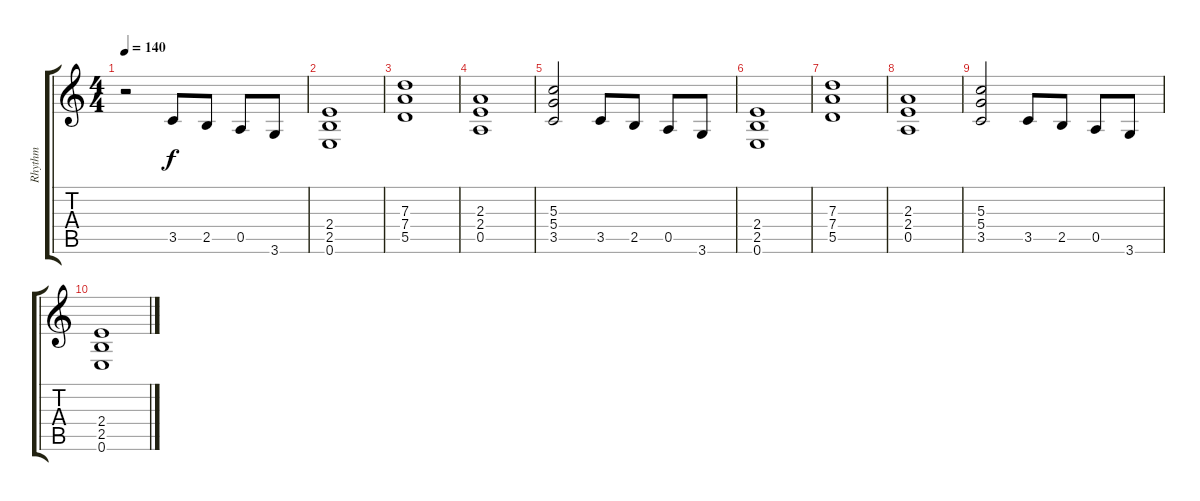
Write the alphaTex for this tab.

\track ("Rhythm" "Rhythm") {instrument distortionguitar}
\staff {score tabs}
\tuning (E4 B3 G3 D3 A2 E2) {hide}
\ts (4 4)
\tempo 140
\clef g2
\ks c
r.2{dy f instrument distortionguitar} 3.5.8 2.5.8 0.5.8 3.6.8 |
(2.4 2.5 0.6).1 |
(7.3 7.4 5.5).1 |
(2.3 2.4 0.5).1 |
(5.3 5.4 3.5).2 3.5.8 2.5.8 0.5.8 3.6.8 |
(2.4 2.5 0.6).1 |
(7.3 7.4 5.5).1 |
(2.3 2.4 0.5).1 |
(5.3 5.4 3.5).2 3.5.8 2.5.8 0.5.8 3.6.8 |
(2.4 2.5 0.6).1
